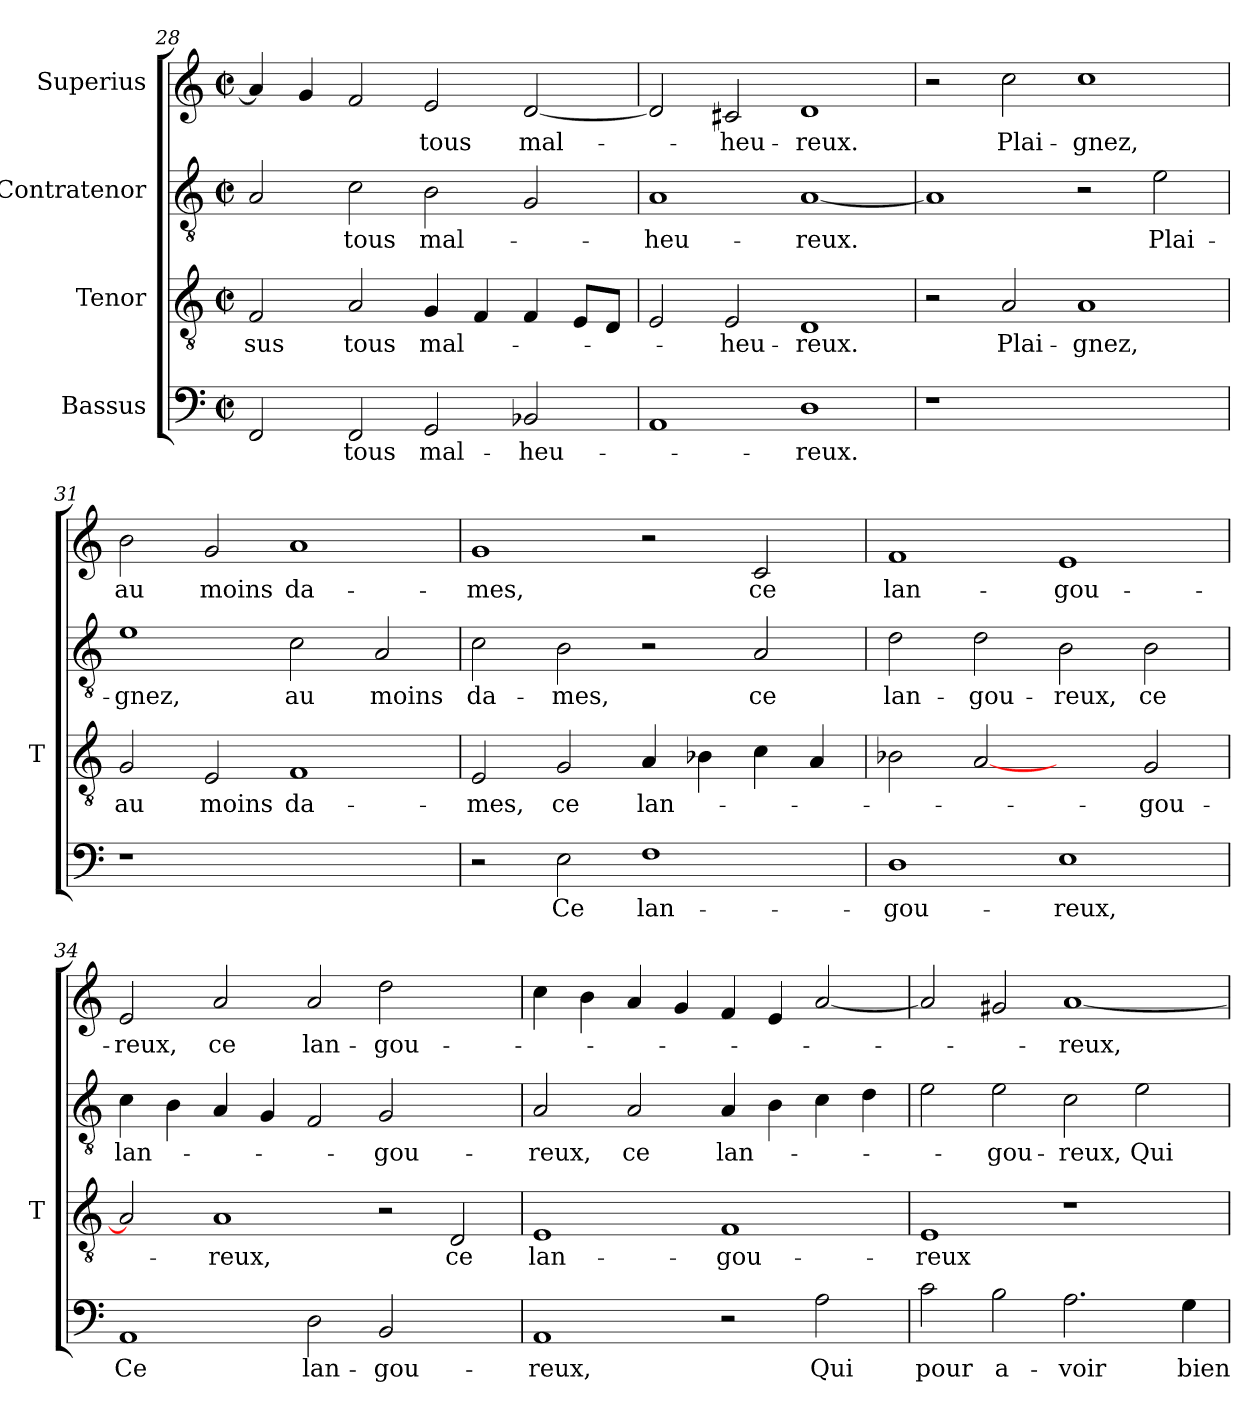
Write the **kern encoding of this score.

**kern	**text	**kern	**text	**kern	**text	**kern	**text
*part4	*part4	*part3	*part3	*part2	*part2	*part1	*part1
*staff4	*staff4	*staff3	*staff3	*staff2	*staff2	*staff1	*staff1
*I"Bassus	*	*I"Tenor	*	*I"Contratenor	*	*I"Superius	*
*	*	*I'T	*	*	*	*	*
!!LO:LB:g=z
*clefF4	*	*clefGv2	*	*clefGv2	*	*clefG2	*
*k[]	*	*k[]	*	*k[]	*	*k[]	*
*C:	*	*C:	*	*C:	*	*C:	*
*M2/2	*	*M2/2	*	*M2/2	*	*M2/2	*
*met(c|)	*	*met(c|)	*	*met(c|)	*	*met(c|)	*
=28	=28	=28	=28	=28	=28	=28	=28
2FF	.	2F	-sus	2A	.	4a]	.
.	.	.	.	.	.	4g	.
2FF	-tous	2A	-tous	2c	-tous	2f	.
2GG	mal-	4G	mal-	2B	mal-	2e	-tous
.	.	4F	.	.	.	.	.
2BB-X	heu-	4F	.	2G	.	[2d	mal-
.	.	8EL	.	.	.	.	.
.	.	8DJ	.	.	.	.	.
=29	=29	=29	=29	=29	=29	=29	=29
1AA	.	2E	.	1A	heu-	2d]	.
.	.	2E	heu-	.	.	2c#X	heu-
1D	-reux.	1D	-reux.	[1A	-reux.	1d	-reux.
=30	=30	=30	=30	=30	=30	=30	=30
1r	.	2r	.	1A]	.	2r	.
.	.	2A	Plai-	.	.	2cc	Plai-
1ryy	.	1A	-gnez,	2r	.	1cc	-gnez,
.	.	.	.	2e	Plai-	.	.
=31	=31	=31	=31	=31	=31	=31	=31
1r	.	2G	-au	1e	-gnez,	2b	-au
.	.	2E	-moins	.	.	2g	-moins
1ryy	.	1F	da-	2c	-au	1a	da-
.	.	.	.	2A	-moins	.	.
!!LO:PB:g=z
=32	=32	=32	=32	=32	=32	=32	=32
2r	.	2E	-mes,	2c	da-	1g	-mes,
2E	-Ce	2G	-ce	2B	-mes,	.	.
1F	lan-	4A	lan-	2r	.	2r	.
.	.	4B-X	.	.	.	.	.
.	.	4c	.	2A	-ce	2c	-ce
.	.	4A	.	.	.	.	.
=33	=33	=33	=33	=33	=33	=33	=33
1D	gou-	2B-X	.	2d	lan-	1f	lan-
.	.	[2A	.	2d	gou-	.	.
1E	-reux,	2ryy	.	2B	-reux,	1e	gou-
.	.	2G	gou-	2B	-ce	.	.
=34	=34	=34	=34	=34	=34	=34	=34
1AA	-Ce	2A]	.	4c	lan-	2e	-reux,
.	.	.	.	4B	.	.	.
.	.	1A	-reux,	4A	.	2a	-ce
.	.	.	.	4G	.	.	.
2D	lan-	.	.	2F	.	2a	lan-
2BB	gou-	2r	.	2G	gou-	2dd	gou-
2ryy	.	2D	-ce	2ryy	.	2ryy	.
=35	=35	=35	=35	=35	=35	=35	=35
1AA	-reux,	1E	lan-	2A	-reux,	4cc	.
.	.	.	.	.	.	4b	.
.	.	.	.	2A	-ce	4a	.
.	.	.	.	.	.	4g	.
2r	.	1F	gou-	4A	lan-	4f	.
.	.	.	.	4B	.	4e	.
2A	-Qui	.	.	4c	.	[2a	.
.	.	.	.	4d	.	.	.
!!LO:LB:g=z
=36	=36	=36	=36	=36	=36	=36	=36
2c	-pour	1E	-reux	2e	.	2a]	.
2B	a-	.	.	2e	gou-	2g#X	.
2.A	-voir	1r	.	2c	-reux,	[1a	-reux,
.	.	.	.	2e	-Qui	.	.
4G	-bien	.	.	.	.	.	.
=	=	=	=	=	=	=	=
*-	*-	*-	*-	*-	*-	*-	*-
